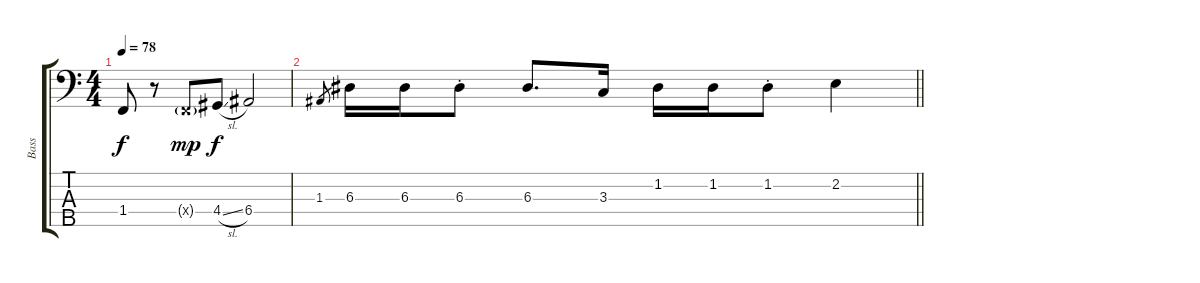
\track ("Bass" "Bass") {instrument electricbassfinger}
\staff {score tabs}
\tuning (G2 D2 A1 E1 B0) {hide}
\ts (4 4)
\tempo 78
\clef f4
\ks c
1.4.8{dy f} r.8 1.4{g x}.8{dy mp} 4.4{sl}.8{dy f} 6.4.2 |
\barLineRight lightlight
1.3.8{gr} 6.3.16 6.3.16 6.3{st}.8 6.3.8{d} 3.3.16 1.2.16 1.2.16 1.2{st}.8 2.2.4
